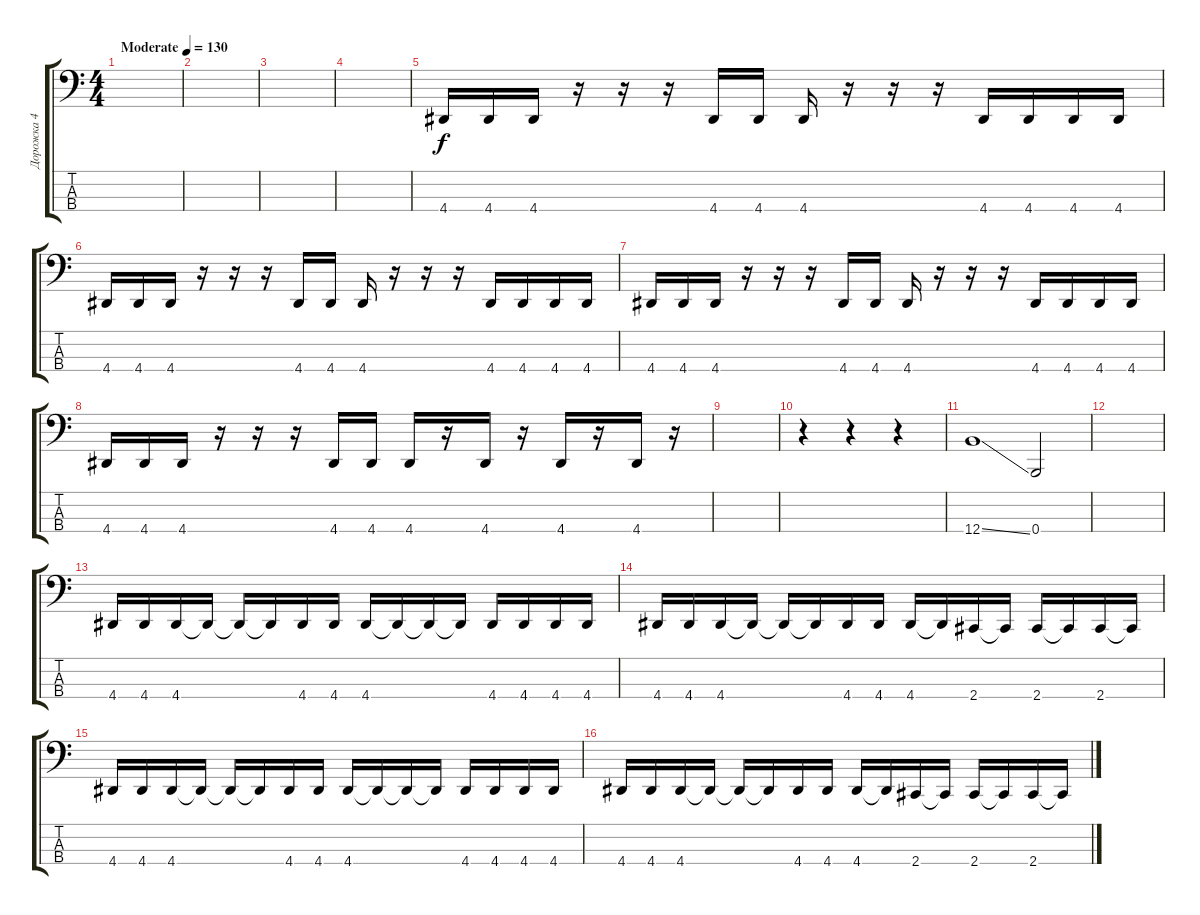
\track ("Дорожка 4" "Дорожка 4") {instrument electricbasspick}
\staff {score tabs}
\tuning (E2 B1 Gb1 B0) {hide}
\ts (4 4)
\tempo (130 "Moderate")
\clef f4
\ks c
|
|
|
|
4.4.16 4.4.16 4.4.16 r.16 r.16 r.16 4.4.16 4.4.16 4.4.16 r.16 r.16 r.16 4.4.16 4.4.16 4.4.16 4.4.16 |
4.4.16 4.4.16 4.4.16 r.16 r.16 r.16 4.4.16 4.4.16 4.4.16 r.16 r.16 r.16 4.4.16 4.4.16 4.4.16 4.4.16 |
4.4.16 4.4.16 4.4.16 r.16 r.16 r.16 4.4.16 4.4.16 4.4.16 r.16 r.16 r.16 4.4.16 4.4.16 4.4.16 4.4.16 |
4.4.16 4.4.16 4.4.16 r.16 r.16 r.16 4.4.16 4.4.16 4.4.16 r.16 4.4.16 r.16 4.4.16 r.16 4.4.16 r.16 |
|
r.4 r.4 r.4 |
12.4{ss}.1 0.4.2 |
|
4.4.16 4.4.16 4.4.16 4.4{t}.16 4.4{t}.16 4.4{t}.16 4.4.16 4.4.16 4.4.16 4.4{t}.16 4.4{t}.16 4.4{t}.16 4.4.16 4.4.16 4.4.16 4.4.16 |
4.4.16 4.4.16 4.4.16 4.4{t}.16 4.4{t}.16 4.4{t}.16 4.4.16 4.4.16 4.4.16 4.4{t}.16 2.4.16 2.4{t}.16 2.4.16 2.4{t}.16 2.4.16 2.4{t}.16 |
4.4.16 4.4.16 4.4.16 4.4{t}.16 4.4{t}.16 4.4{t}.16 4.4.16 4.4.16 4.4.16 4.4{t}.16 4.4{t}.16 4.4{t}.16 4.4.16 4.4.16 4.4.16 4.4.16 |
4.4.16 4.4.16 4.4.16 4.4{t}.16 4.4{t}.16 4.4{t}.16 4.4.16 4.4.16 4.4.16 4.4{t}.16 2.4.16 2.4{t}.16 2.4.16 2.4{t}.16 2.4.16 2.4{t}.16
